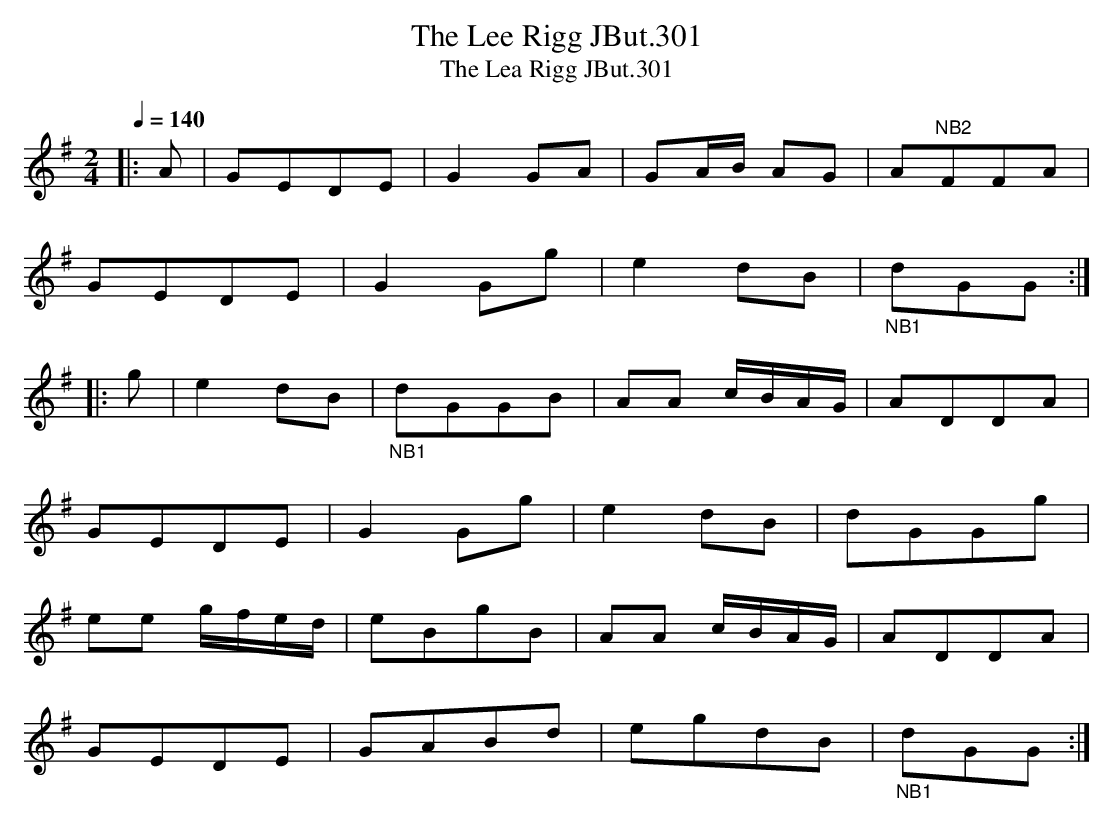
X:1
T:Lee Rigg JBut.301, The
T:Lea Rigg JBut.301, The
M:2/4
L:1/8
Q:1/4=140
K:G
|:A | GEDE | G2GA | GA/B/ AG | A"^NB2"FFA |
GEDE | G2Gg | e2dB | "_NB1"dGG :|
|:g| e2dB | "_NB1"dGGB | AA c/B/A/G/ | ADDA |
GEDE | G2Gg | e2dB | dGGg |
ee g/f/e/d/ | eBgB | AA c/B/A/G/ | ADDA |
GEDE | GABd | egdB | "_NB1"dGG :|
